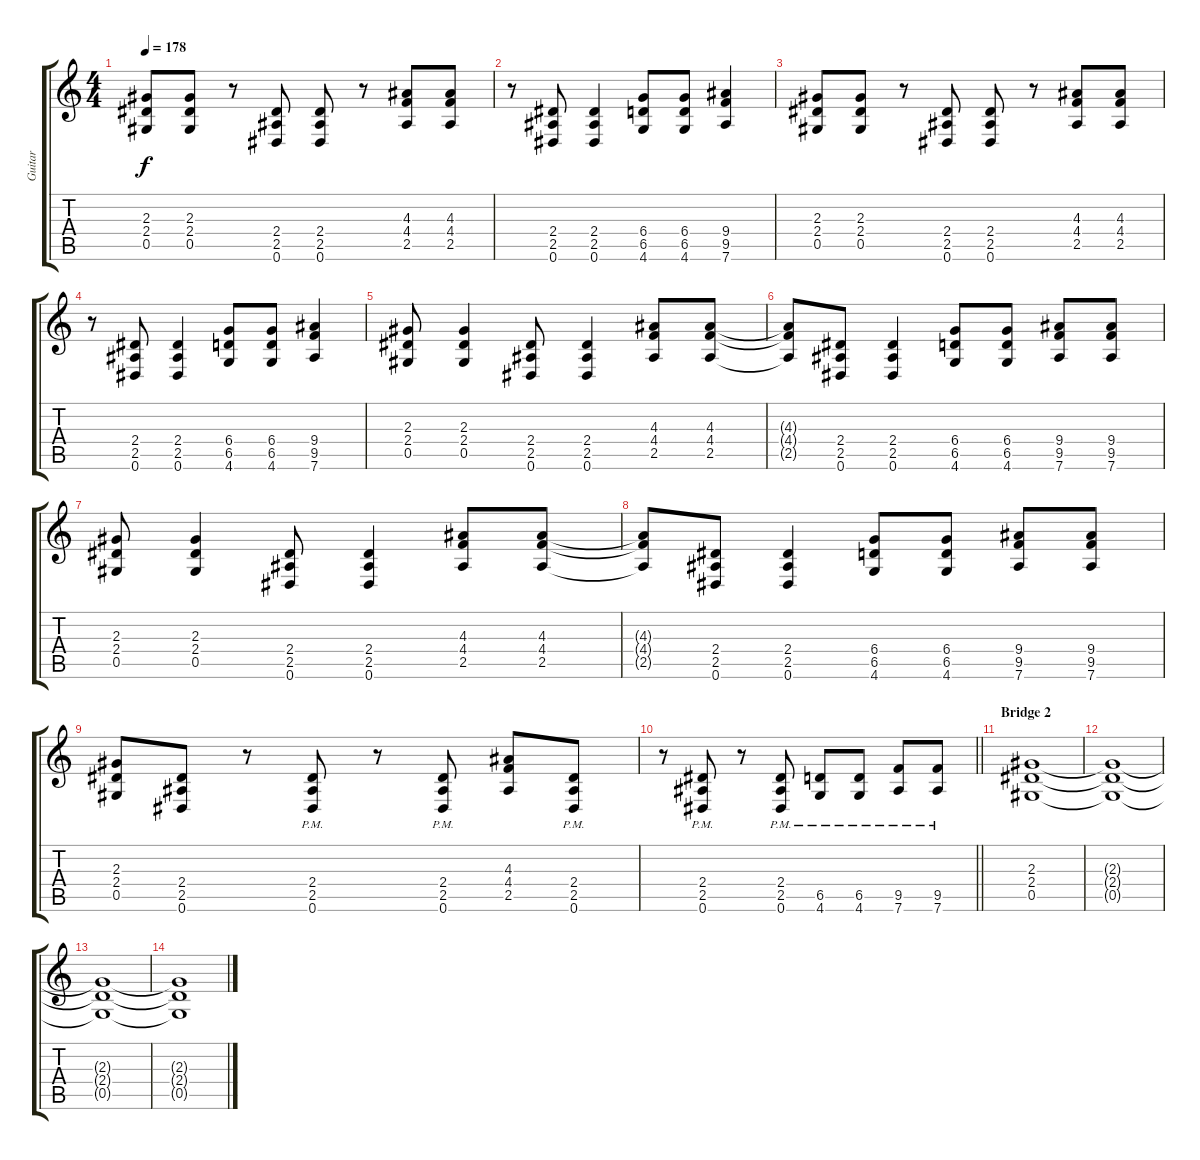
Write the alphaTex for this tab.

\track ("Guitar" "Guitar") {instrument distortionguitar}
\staff {score tabs}
\tuning (Eb4 Bb3 Gb3 Db3 Ab2 Eb2) {hide}
\ts (4 4)
\tempo 178
\clef g2
\ks c
(2.3 2.4 0.5).8{dy f} (2.3 2.4 0.5).8 r.8 (2.4 2.5 0.6).8 (2.4 2.5 0.6).8 r.8 (4.3 4.4 2.5).8 (4.3 4.4 2.5).8 |
r.8 (2.4 2.5 0.6).8 (2.4 2.5 0.6).4 (6.4 6.5 4.6).8 (6.4 6.5 4.6).8 (9.4 9.5 7.6).4 |
(2.3 2.4 0.5).8 (2.3 2.4 0.5).8 r.8 (2.4 2.5 0.6).8 (2.4 2.5 0.6).8 r.8 (4.3 4.4 2.5).8 (4.3 4.4 2.5).8 |
r.8 (2.4 2.5 0.6).8 (2.4 2.5 0.6).4 (6.4 6.5 4.6).8 (6.4 6.5 4.6).8 (9.4 9.5 7.6).4 |
(2.3 2.4 0.5).8 (2.3 2.4 0.5).4 (2.4 2.5 0.6).8 (2.4 2.5 0.6).4 (4.3 4.4 2.5).8 (4.3 4.4 2.5).8 |
(4.3{t} 4.4{t} 2.5{t}).8 (2.4 2.5 0.6).8 (2.4 2.5 0.6).4 (6.4 6.5 4.6).8 (6.4 6.5 4.6).8 (9.4 9.5 7.6).8 (9.4 9.5 7.6).8 |
(2.3 2.4 0.5).8 (2.3 2.4 0.5).4 (2.4 2.5 0.6).8 (2.4 2.5 0.6).4 (4.3 4.4 2.5).8 (4.3 4.4 2.5).8 |
(4.3{t} 4.4{t} 2.5{t}).8 (2.4 2.5 0.6).8 (2.4 2.5 0.6).4 (6.4 6.5 4.6).8 (6.4 6.5 4.6).8 (9.4 9.5 7.6).8 (9.4 9.5 7.6).8 |
(2.3 2.4 0.5).8 (2.4 2.5 0.6).8 r.8 (2.4{pm} 2.5{pm} 0.6{pm}).8 r.8 (2.4{pm} 2.5{pm} 0.6{pm}).8 (4.3 4.4 2.5).8 (2.4{pm} 2.5{pm} 0.6{pm}).8 |
\barLineRight lightlight
r.8 (2.4{pm} 2.5{pm} 0.6{pm}).8 r.8 (2.4{pm} 2.5{pm} 0.6{pm}).8 (6.5{pm} 4.6{pm}).8 (6.5{pm} 4.6{pm}).8 (9.5{pm} 7.6{pm}).8 (9.5{pm} 7.6{pm}).8 |
\section ("" "Bridge 2")
(2.3 2.4 0.5).1{volume 0} |
(2.3{t} 2.4{t} 0.5{t}).1 |
(2.3{t} 2.4{t} 0.5{t}).1 |
(2.3{t} 2.4{t} 0.5{t}).1
